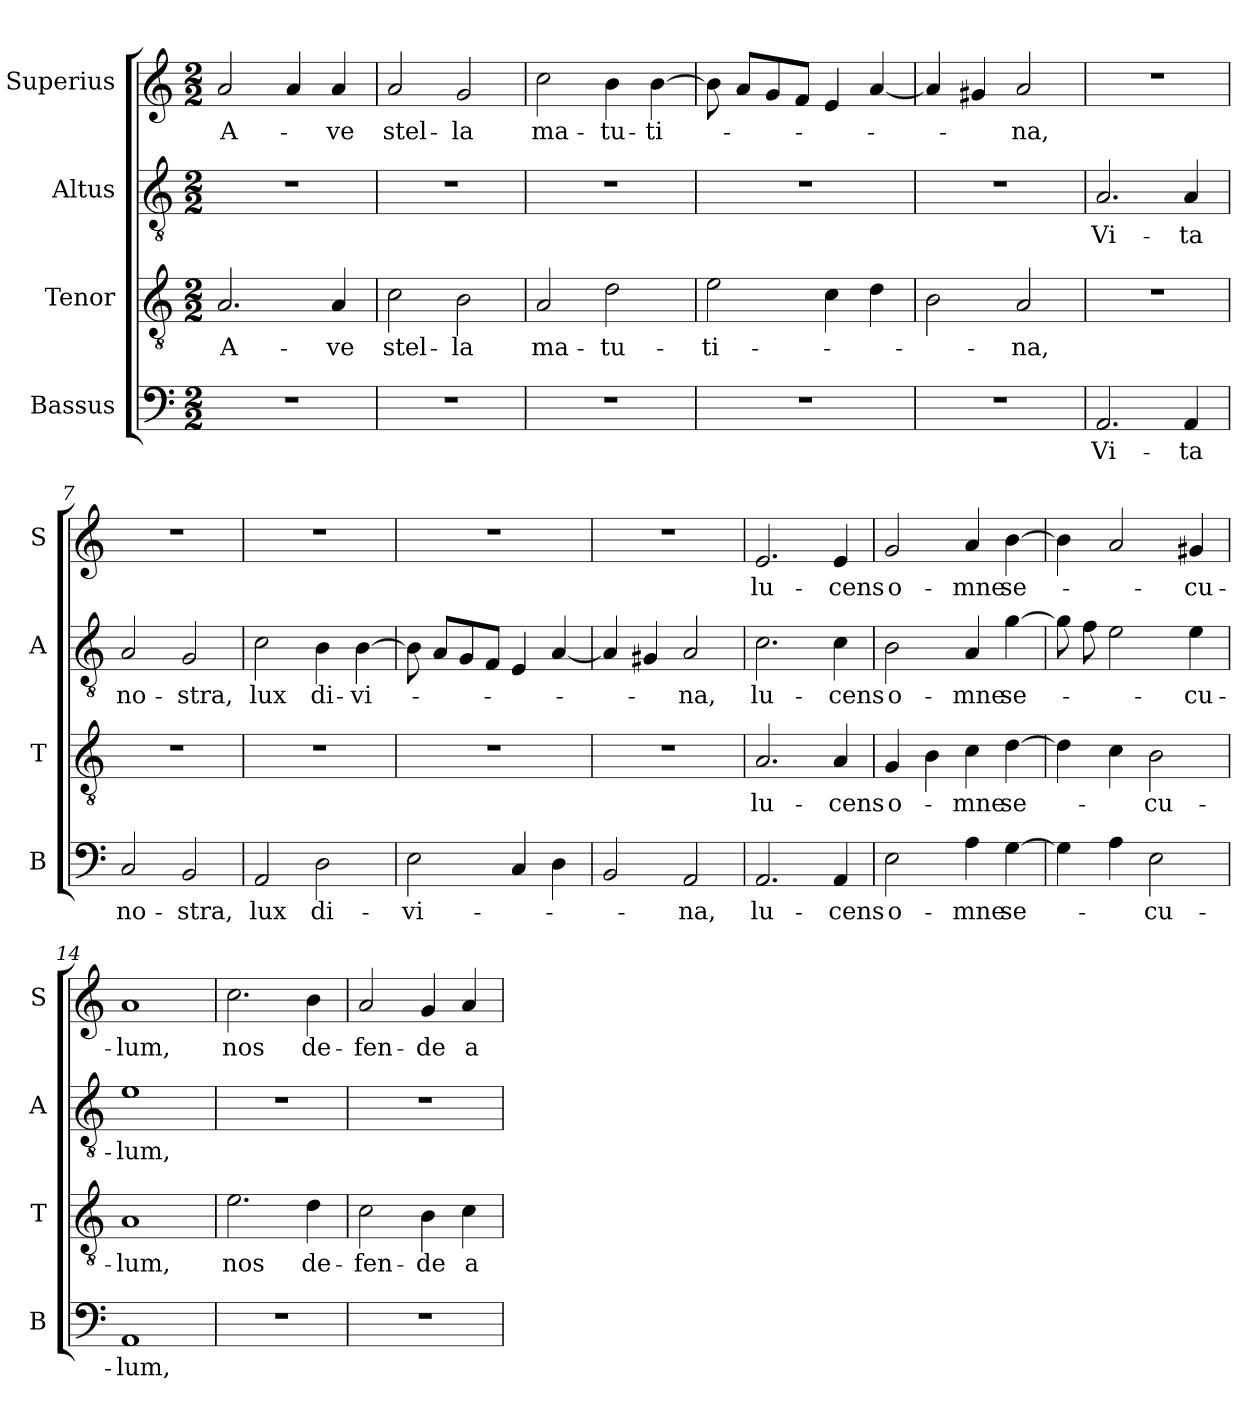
**kern	**text	**kern	**text	**kern	**text	**kern	**text
*part4	*part4	*part3	*part3	*part2	*part2	*part1	*part1
*staff4	*staff4	*staff3	*staff3	*staff2	*staff2	*staff1	*staff1
*I"Bassus	*	*I"Tenor	*	*I"Altus	*	*I"Superius	*
*I'B	*	*I'T	*	*I'A	*	*I'S	*
*clefF4	*	*clefGv2	*	*clefGv2	*	*clefG2	*
*k[]	*	*k[]	*	*k[]	*	*k[]	*
*M2/2	*	*M2/2	*	*M2/2	*	*M2/2	*
=1	=1	=1	=1	=1	=1	=1	=1
1r	.	2.A	A-	1r	.	2a	A-
.	.	.	.	.	.	4a	.
.	.	4A	-ve	.	.	4a	-ve
=2	=2	=2	=2	=2	=2	=2	=2
1r	.	2c	stel-	1r	.	2a	stel-
.	.	2B	-la	.	.	2g	-la
=3	=3	=3	=3	=3	=3	=3	=3
1r	.	2A	ma-	1r	.	2cc	ma-
.	.	2d	-tu-	.	.	4b	-tu-
.	.	.	.	.	.	[4b	-ti-
=4	=4	=4	=4	=4	=4	=4	=4
1r	.	2e	-ti-	1r	.	8b]	.
.	.	.	.	.	.	8aL	.
.	.	.	.	.	.	8g	.
.	.	.	.	.	.	8fJ	.
.	.	4c	.	.	.	4e	.
.	.	4d	.	.	.	[4a	.
=5	=5	=5	=5	=5	=5	=5	=5
1r	.	2B	.	1r	.	4a]	.
.	.	.	.	.	.	4g#X	.
.	.	2A	-na,	.	.	2a	-na,
=6	=6	=6	=6	=6	=6	=6	=6
2.AA	Vi-	1r	.	2.A	Vi-	1r	.
4AA	-ta	.	.	4A	-ta	.	.
=7	=7	=7	=7	=7	=7	=7	=7
2C	no-	1r	.	2A	no-	1r	.
2BB	-stra,	.	.	2G	-stra,	.	.
=8	=8	=8	=8	=8	=8	=8	=8
2AA	lux	1r	.	2c	lux	1r	.
2D	di-	.	.	4B	di-	.	.
.	.	.	.	[4B	-vi-	.	.
=9	=9	=9	=9	=9	=9	=9	=9
2E	-vi-	1r	.	8B]	.	1r	.
.	.	.	.	8AL	.	.	.
.	.	.	.	8G	.	.	.
.	.	.	.	8FJ	.	.	.
4C	.	.	.	4E	.	.	.
4D	.	.	.	[4A	.	.	.
=10	=10	=10	=10	=10	=10	=10	=10
2BB	.	1r	.	4A]	.	1r	.
.	.	.	.	4G#X	.	.	.
2AA	-na,	.	.	2A	-na,	.	.
=11	=11	=11	=11	=11	=11	=11	=11
2.AA	lu-	2.A	lu-	2.c	lu-	2.e	lu-
4AA	-cens	4A	-cens	4c	-cens	4e	-cens
=12	=12	=12	=12	=12	=12	=12	=12
2E	o-	4G	o-	2B	o-	2g	o-
.	.	4B	.	.	.	.	.
4A	-mne	4c	-mne	4A	-mne	4a	-mne
[4G	se-	[4d	se-	[4g	se-	[4b	se-
=13	=13	=13	=13	=13	=13	=13	=13
4G]	.	4d]	.	8g]	.	4b]	.
.	.	.	.	8f	.	.	.
4A	.	4c	.	2e	.	2a	.
2E	-cu-	2B	-cu-	.	.	.	.
.	.	.	.	4e	-cu-	4g#X	-cu-
=14	=14	=14	=14	=14	=14	=14	=14
1AA	-lum,	1A	-lum,	1e	-lum,	1a	-lum,
=15	=15	=15	=15	=15	=15	=15	=15
1r	.	2.e	nos	1r	.	2.cc	nos
.	.	4d	de-	.	.	4b	de-
=16	=16	=16	=16	=16	=16	=16	=16
1r	.	2c	-fen-	1r	.	2a	-fen-
.	.	4B	-de	.	.	4g	-de
.	.	4c	a	.	.	4a	a
=	=	=	=	=	=	=	=
*-	*-	*-	*-	*-	*-	*-	*-
